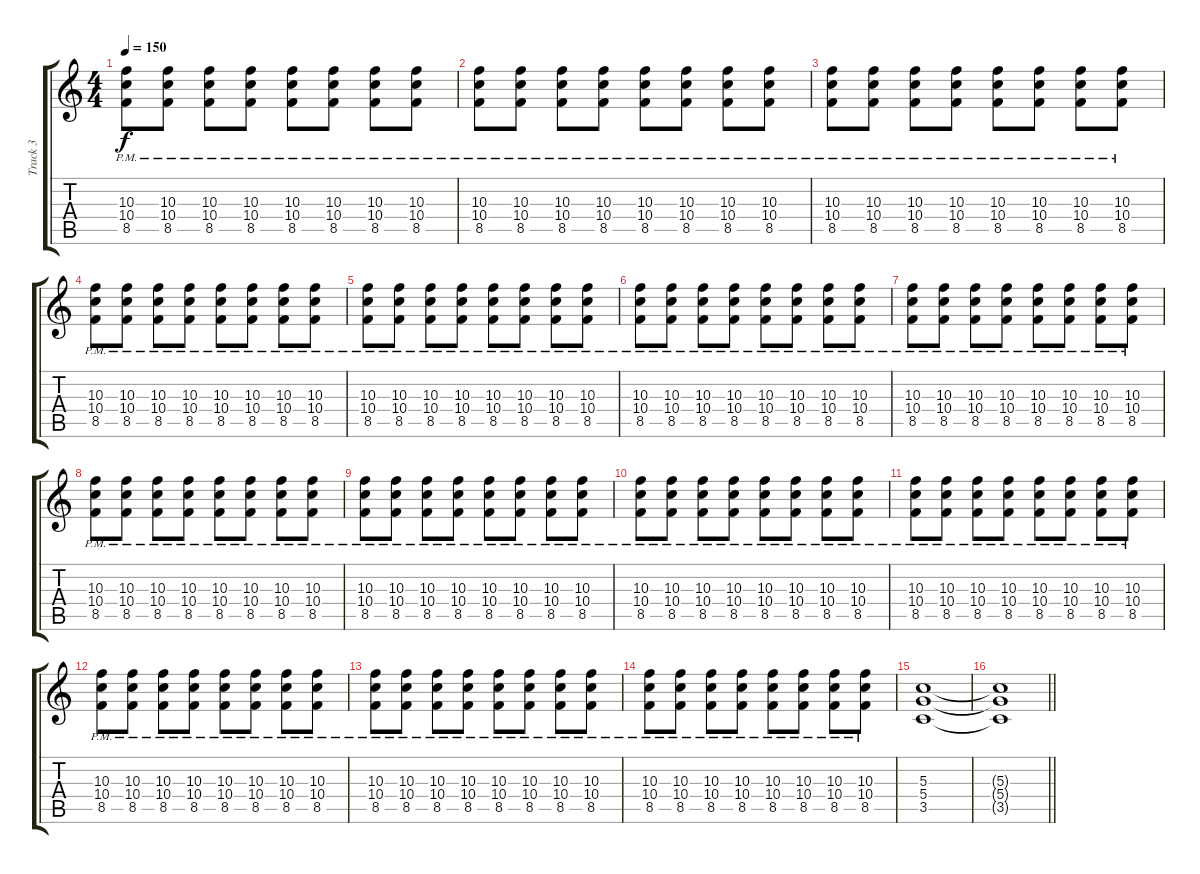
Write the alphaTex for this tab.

\track ("Track 3" "Track 3") {instrument distortionguitar}
\staff {score tabs}
\tuning (E4 B3 G3 D3 A2 E2) {hide}
\ts (4 4)
\tempo 150
\clef g2
\ks c
(10.3{pm} 10.4{pm} 8.5{pm}).8{dy f} (10.3{pm} 10.4{pm} 8.5{pm}).8 (10.3{pm} 10.4{pm} 8.5{pm}).8 (10.3{pm} 10.4{pm} 8.5{pm}).8 (10.3{pm} 10.4{pm} 8.5{pm}).8 (10.3{pm} 10.4{pm} 8.5{pm}).8 (10.3{pm} 10.4{pm} 8.5{pm}).8 (10.3{pm} 10.4{pm} 8.5{pm}).8 |
(10.3{pm} 10.4{pm} 8.5{pm}).8 (10.3{pm} 10.4{pm} 8.5{pm}).8 (10.3{pm} 10.4{pm} 8.5{pm}).8 (10.3{pm} 10.4{pm} 8.5{pm}).8 (10.3{pm} 10.4{pm} 8.5{pm}).8 (10.3{pm} 10.4{pm} 8.5{pm}).8 (10.3{pm} 10.4{pm} 8.5{pm}).8 (10.3{pm} 10.4{pm} 8.5{pm}).8 |
(10.3{pm} 10.4{pm} 8.5{pm}).8 (10.3{pm} 10.4{pm} 8.5{pm}).8 (10.3{pm} 10.4{pm} 8.5{pm}).8 (10.3{pm} 10.4{pm} 8.5{pm}).8 (10.3{pm} 10.4{pm} 8.5{pm}).8 (10.3{pm} 10.4{pm} 8.5{pm}).8 (10.3{pm} 10.4{pm} 8.5{pm}).8 (10.3{pm} 10.4{pm} 8.5{pm}).8 |
(10.3{pm} 10.4{pm} 8.5{pm}).8 (10.3{pm} 10.4{pm} 8.5{pm}).8 (10.3{pm} 10.4{pm} 8.5{pm}).8 (10.3{pm} 10.4{pm} 8.5{pm}).8 (10.3{pm} 10.4{pm} 8.5{pm}).8 (10.3{pm} 10.4{pm} 8.5{pm}).8 (10.3{pm} 10.4{pm} 8.5{pm}).8 (10.3{pm} 10.4{pm} 8.5{pm}).8 |
(10.3{pm} 10.4{pm} 8.5{pm}).8 (10.3{pm} 10.4{pm} 8.5{pm}).8 (10.3{pm} 10.4{pm} 8.5{pm}).8 (10.3{pm} 10.4{pm} 8.5{pm}).8 (10.3{pm} 10.4{pm} 8.5{pm}).8 (10.3{pm} 10.4{pm} 8.5{pm}).8 (10.3{pm} 10.4{pm} 8.5{pm}).8 (10.3{pm} 10.4{pm} 8.5{pm}).8 |
(10.3{pm} 10.4{pm} 8.5{pm}).8 (10.3{pm} 10.4{pm} 8.5{pm}).8 (10.3{pm} 10.4{pm} 8.5{pm}).8 (10.3{pm} 10.4{pm} 8.5{pm}).8 (10.3{pm} 10.4{pm} 8.5{pm}).8 (10.3{pm} 10.4{pm} 8.5{pm}).8 (10.3{pm} 10.4{pm} 8.5{pm}).8 (10.3{pm} 10.4{pm} 8.5{pm}).8 |
(10.3{pm} 10.4{pm} 8.5{pm}).8 (10.3{pm} 10.4{pm} 8.5{pm}).8 (10.3{pm} 10.4{pm} 8.5{pm}).8 (10.3{pm} 10.4{pm} 8.5{pm}).8 (10.3{pm} 10.4{pm} 8.5{pm}).8 (10.3{pm} 10.4{pm} 8.5{pm}).8 (10.3{pm} 10.4{pm} 8.5{pm}).8 (10.3{pm} 10.4{pm} 8.5{pm}).8 |
(10.3{pm} 10.4{pm} 8.5{pm}).8 (10.3{pm} 10.4{pm} 8.5{pm}).8 (10.3{pm} 10.4{pm} 8.5{pm}).8 (10.3{pm} 10.4{pm} 8.5{pm}).8 (10.3{pm} 10.4{pm} 8.5{pm}).8 (10.3{pm} 10.4{pm} 8.5{pm}).8 (10.3{pm} 10.4{pm} 8.5{pm}).8 (10.3{pm} 10.4{pm} 8.5{pm}).8 |
(10.3{pm} 10.4{pm} 8.5{pm}).8 (10.3{pm} 10.4{pm} 8.5{pm}).8 (10.3{pm} 10.4{pm} 8.5{pm}).8 (10.3{pm} 10.4{pm} 8.5{pm}).8 (10.3{pm} 10.4{pm} 8.5{pm}).8 (10.3{pm} 10.4{pm} 8.5{pm}).8 (10.3{pm} 10.4{pm} 8.5{pm}).8 (10.3{pm} 10.4{pm} 8.5{pm}).8 |
(10.3{pm} 10.4{pm} 8.5{pm}).8 (10.3{pm} 10.4{pm} 8.5{pm}).8 (10.3{pm} 10.4{pm} 8.5{pm}).8 (10.3{pm} 10.4{pm} 8.5{pm}).8 (10.3{pm} 10.4{pm} 8.5{pm}).8 (10.3{pm} 10.4{pm} 8.5{pm}).8 (10.3{pm} 10.4{pm} 8.5{pm}).8 (10.3{pm} 10.4{pm} 8.5{pm}).8 |
(10.3{pm} 10.4{pm} 8.5{pm}).8 (10.3{pm} 10.4{pm} 8.5{pm}).8 (10.3{pm} 10.4{pm} 8.5{pm}).8 (10.3{pm} 10.4{pm} 8.5{pm}).8 (10.3{pm} 10.4{pm} 8.5{pm}).8 (10.3{pm} 10.4{pm} 8.5{pm}).8 (10.3{pm} 10.4{pm} 8.5{pm}).8 (10.3{pm} 10.4{pm} 8.5{pm}).8 |
(10.3{pm} 10.4{pm} 8.5{pm}).8 (10.3{pm} 10.4{pm} 8.5{pm}).8 (10.3{pm} 10.4{pm} 8.5{pm}).8 (10.3{pm} 10.4{pm} 8.5{pm}).8 (10.3{pm} 10.4{pm} 8.5{pm}).8 (10.3{pm} 10.4{pm} 8.5{pm}).8 (10.3{pm} 10.4{pm} 8.5{pm}).8 (10.3{pm} 10.4{pm} 8.5{pm}).8 |
(10.3{pm} 10.4{pm} 8.5{pm}).8 (10.3{pm} 10.4{pm} 8.5{pm}).8 (10.3{pm} 10.4{pm} 8.5{pm}).8 (10.3{pm} 10.4{pm} 8.5{pm}).8 (10.3{pm} 10.4{pm} 8.5{pm}).8 (10.3{pm} 10.4{pm} 8.5{pm}).8 (10.3{pm} 10.4{pm} 8.5{pm}).8 (10.3{pm} 10.4{pm} 8.5{pm}).8 |
(10.3{pm} 10.4{pm} 8.5{pm}).8 (10.3{pm} 10.4{pm} 8.5{pm}).8 (10.3{pm} 10.4{pm} 8.5{pm}).8 (10.3{pm} 10.4{pm} 8.5{pm}).8 (10.3{pm} 10.4{pm} 8.5{pm}).8 (10.3{pm} 10.4{pm} 8.5{pm}).8 (10.3{pm} 10.4{pm} 8.5{pm}).8 (10.3{pm} 10.4{pm} 8.5{pm}).8 |
(5.3 5.4 3.5).1 |
\barLineRight lightlight
(5.3{t} 5.4{t} 3.5{t}).1
